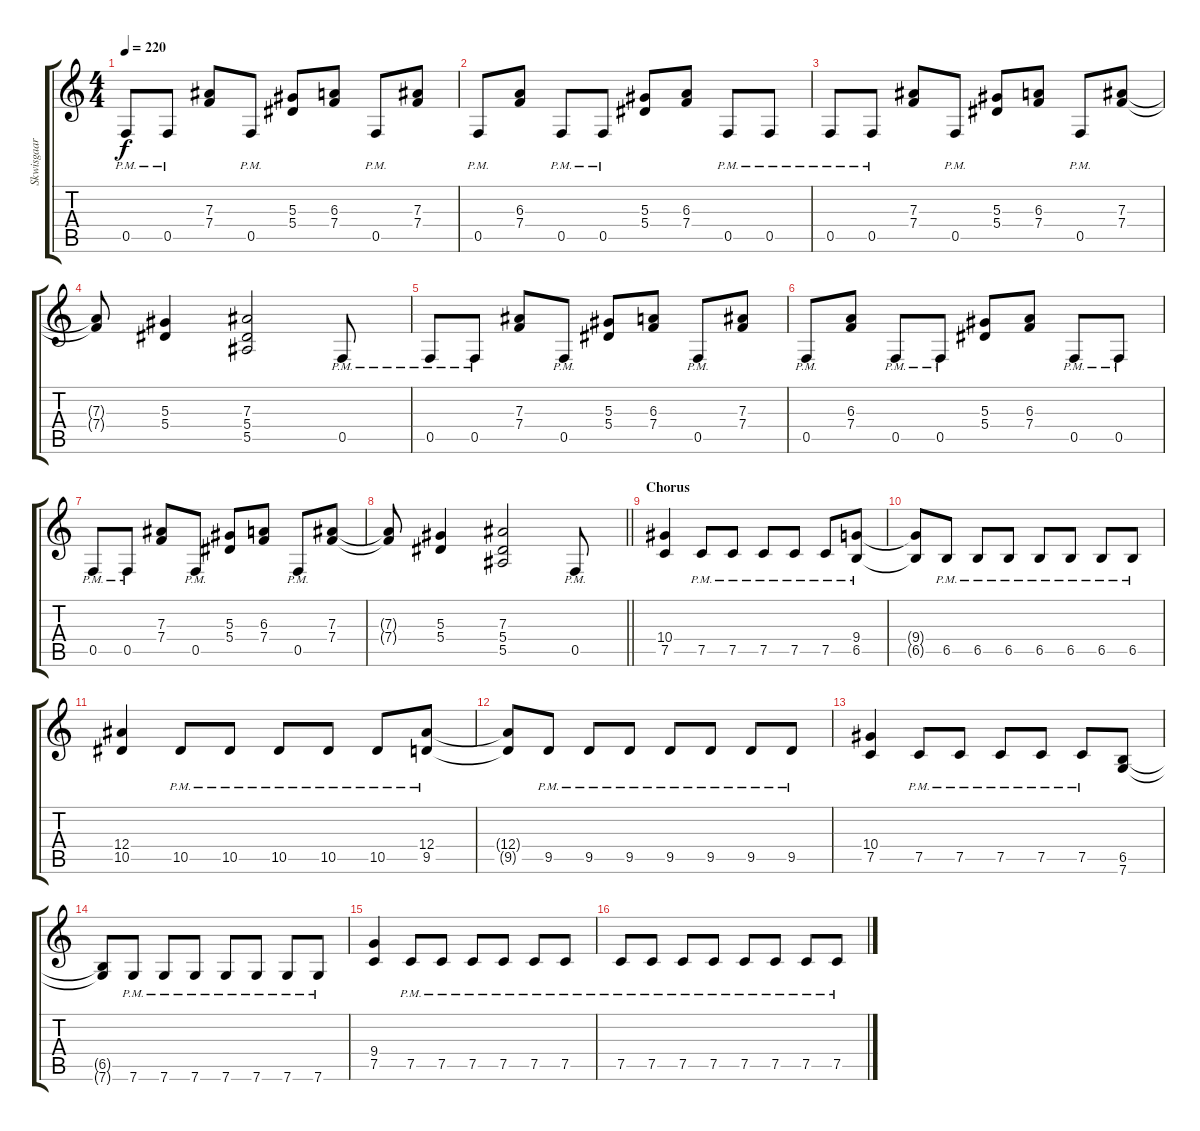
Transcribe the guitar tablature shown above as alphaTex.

\track ("Skwisgaar Skwigelf (Lead Guitar)" "Skwisgaar ") {instrument distortionguitar}
\staff {score tabs}
\tuning (C4 G3 Eb3 Bb2 F2 C2) {hide}
\ts (4 4)
\tempo 220
\clef g2
\ks c
0.5{pm}.8{dy f} 0.5{pm}.8 (7.3 7.4).8 0.5{pm}.8 (5.3 5.4).8 (6.3 7.4).8 0.5{pm}.8 (7.3 7.4).8 |
0.5{pm}.8 (6.3 7.4).8 0.5{pm}.8 0.5{pm}.8 (5.3 5.4).8 (6.3 7.4).8 0.5{pm}.8 0.5{pm}.8 |
0.5{pm}.8 0.5{pm}.8 (7.3 7.4).8 0.5{pm}.8 (5.3 5.4).8 (6.3 7.4).8 0.5{pm}.8 (7.3 7.4).8 |
(7.3{t} 7.4{t}).8 (5.3 5.4).4 (7.3 5.4 5.5).2 0.5{pm}.8 |
0.5{pm}.8 0.5{pm}.8 (7.3 7.4).8 0.5{pm}.8 (5.3 5.4).8 (6.3 7.4).8 0.5{pm}.8 (7.3 7.4).8 |
0.5{pm}.8 (6.3 7.4).8 0.5{pm}.8 0.5{pm}.8 (5.3 5.4).8 (6.3 7.4).8 0.5{pm}.8 0.5{pm}.8 |
0.5{pm}.8 0.5{pm}.8 (7.3 7.4).8 0.5{pm}.8 (5.3 5.4).8 (6.3 7.4).8 0.5{pm}.8 (7.3 7.4).8 |
\barLineRight lightlight
(7.3{t} 7.4{t}).8 (5.3 5.4).4 (7.3 5.4 5.5).2 0.5{pm}.8 |
\section ("" "Chorus")
(10.4 7.5).4 7.5{pm}.8 7.5{pm}.8 7.5{pm}.8 7.5{pm}.8 7.5{pm}.8 (9.4 6.5{pm}).8 |
(9.4{t} 6.5{t}).8 6.5{pm}.8 6.5{pm}.8 6.5{pm}.8 6.5{pm}.8 6.5{pm}.8 6.5{pm}.8 6.5{pm}.8 |
(12.4 10.5).4 10.5{pm}.8 10.5{pm}.8 10.5{pm}.8 10.5{pm}.8 10.5{pm}.8 (12.4 9.5{pm}).8 |
(12.4{t} 9.5{t}).8 9.5{pm}.8 9.5{pm}.8 9.5{pm}.8 9.5{pm}.8 9.5{pm}.8 9.5{pm}.8 9.5{pm}.8 |
(10.4 7.5).4 7.5{pm}.8 7.5{pm}.8 7.5{pm}.8 7.5{pm}.8 7.5{pm}.8 (6.5 7.6).8 |
(6.5{t} 7.6{t}).8 7.6{pm}.8 7.6{pm}.8 7.6{pm}.8 7.6{pm}.8 7.6{pm}.8 7.6{pm}.8 7.6{pm}.8 |
(9.4 7.5).4 7.5{pm}.8 7.5{pm}.8 7.5{pm}.8 7.5{pm}.8 7.5{pm}.8 7.5{pm}.8 |
7.5{pm}.8 7.5{pm}.8 7.5{pm}.8 7.5{pm}.8 7.5{pm}.8 7.5{pm}.8 7.5{pm}.8 7.5{pm}.8
